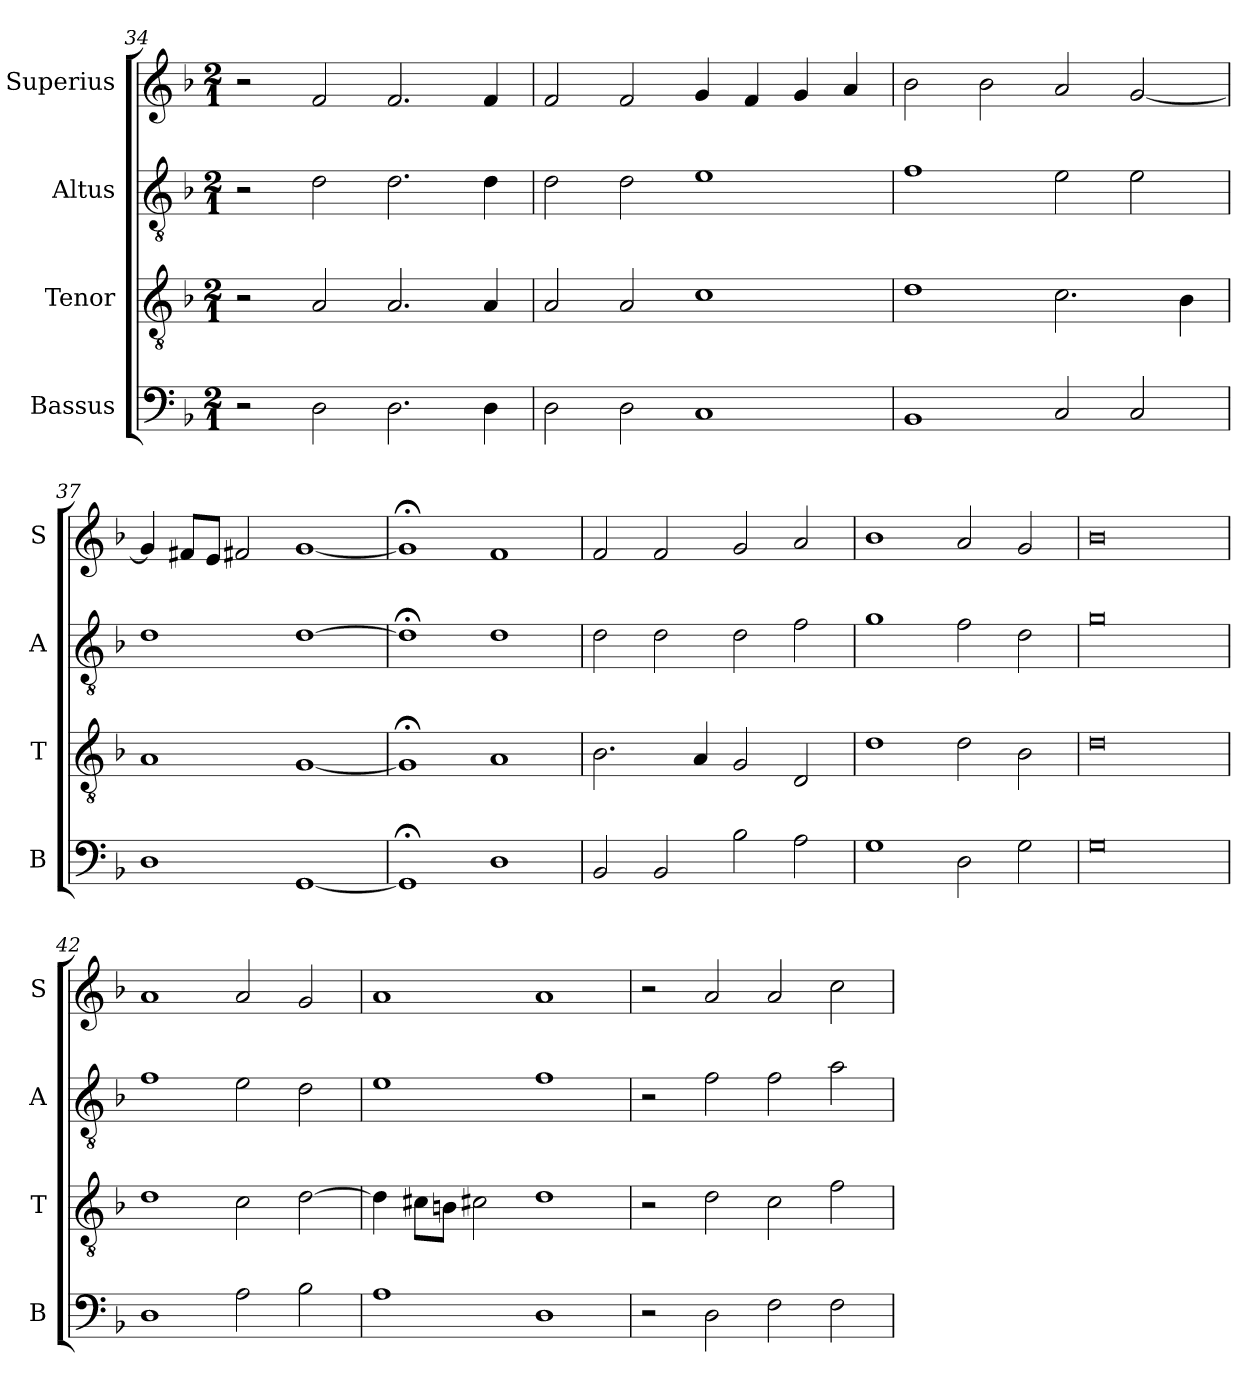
**kern	**kern	**kern	**kern
*part4	*part3	*part2	*part1
*staff4	*staff3	*staff2	*staff1
*I"Bassus	*I"Tenor	*I"Altus	*I"Superius
*I'B	*I'T	*I'A	*I'S
*clefF4	*clefGv2	*clefGv2	*clefG2
*k[b-]	*k[b-]	*k[b-]	*k[b-]
*F:	*F:	*F:	*F:
*M2/1	*M2/1	*M2/1	*M2/1
=34	=34	=34	=34
2r	2r	2r	2r
2D	2A	2d	2f
2.D	2.A	2.d	2.f
4D	4A	4d	4f
=35	=35	=35	=35
2D	2A	2d	2f
2D	2A	2d	2f
1C	1c	1e	4g
.	.	.	4f
.	.	.	4g
.	.	.	4a
=36	=36	=36	=36
1BB-	1d	1f	2b-
.	.	.	2b-
2C	2.c	2e	2a
2C	.	2e	[2g
.	4B-	.	.
=37	=37	=37	=37
1D	1A	1d	4g]
.	.	.	8f#XL
.	.	.	8eJ
.	.	.	2f#X
[1GG	[1G	[1d	[1g
=38	=38	=38	=38
1GG;<]	1G;<]	1d;<]	1g;<]
1D	1A	1d	1f
=39	=39	=39	=39
2BB-	2.B-	2d	2f
2BB-	.	2d	2f
.	4A	.	.
2B-	2G	2d	2g
2A	2D	2f	2a
=40	=40	=40	=40
1G	1d	1g	1b-
2D	2d	2f	2a
2G	2B-	2d	2g
=41	=41	=41	=41
0G	0d	0g	0b-
=42	=42	=42	=42
1D	1d	1f	1a
2A	2c	2e	2a
2B-	[2d	2d	2g
=43	=43	=43	=43
1A	4d]	1e	1a
.	8c#XL	.	.
.	8BnJ	.	.
.	2c#X	.	.
1D	1d	1f	1a
=44	=44	=44	=44
2r	2r	2r	2r
2D	2d	2f	2a
2F	2c	2f	2a
2F	2f	2a	2cc
=	=	=	=
*-	*-	*-	*-
